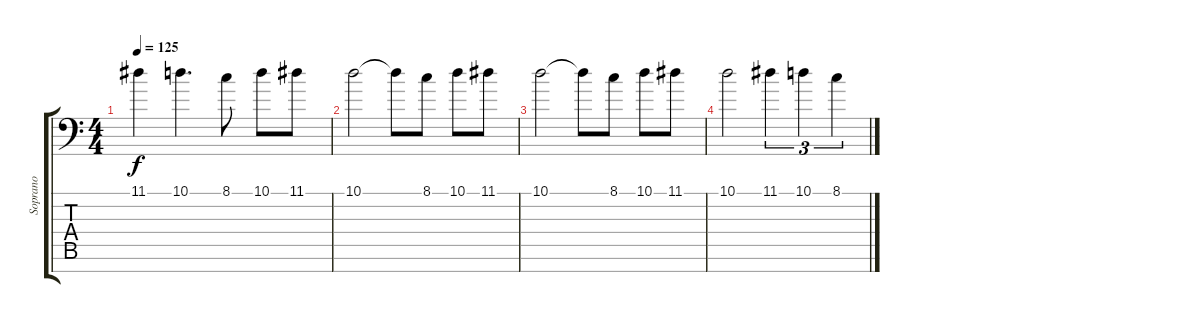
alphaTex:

\track ("Soprano" "Soprano") {instrument choiraahs}
\staff {score tabs}
\tuning (E4 B3 G3 D3 A2 E2 C-1) {hide}
\ts (4 4)
\tempo 125
\clef f4
\ks c
11.1.4{dy f} 10.1.4{d} 8.1.8 10.1.8 11.1.8 |
10.1.2 10.1{t}.8 8.1.8 10.1.8 11.1.8 |
10.1.2 10.1{t}.8 8.1.8 10.1.8 11.1.8 |
10.1.2 11.1.4{tu (3 2)} 10.1.4{tu (3 2)} 8.1.4{tu (3 2)}
